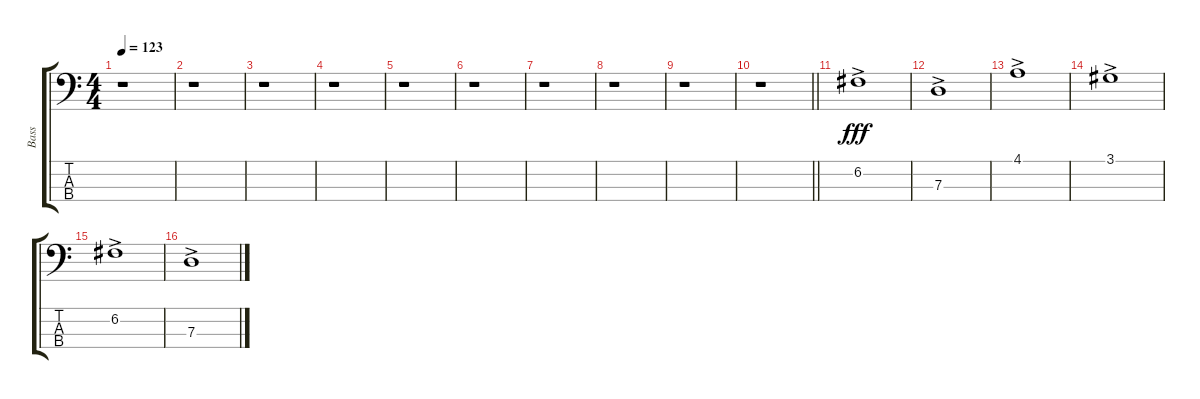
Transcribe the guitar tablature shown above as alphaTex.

\track ("Bass" "Bass") {instrument electricbassfinger}
\staff {score tabs}
\tuning (F2 C2 G1 D1) {hide}
\ts (4 4)
\tempo 123
\clef f4
\ks c
r.1{dy fff} |
r.1 |
r.1 |
r.1 |
r.1 |
r.1 |
r.1 |
r.1 |
r.1 |
\barLineRight lightlight
r.1 |
6.2{ac}.1 |
7.3{ac}.1 |
4.1{ac}.1 |
3.1{ac}.1 |
6.2{ac}.1 |
7.3{ac}.1
